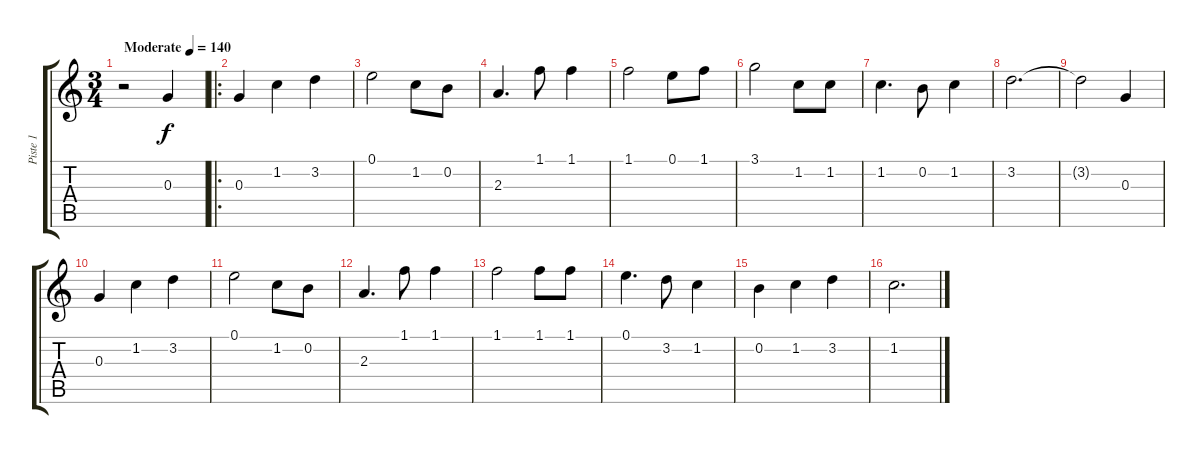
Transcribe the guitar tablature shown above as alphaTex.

\track ("Piste 1" "Piste 1") {instrument acousticguitarsteel}
\staff {score tabs}
\tuning (E4 B3 G3 D3 A2 E2) {hide}
\ts (3 4)
\tempo (140 "Moderate")
\clef g2
\ks c
r.2{dy f instrument acousticguitarsteel} 0.3.4 |
\ro
0.3.4 1.2.4 3.2.4 |
0.1.2 1.2.8 0.2.8 |
2.3.4{d} 1.1.8 1.1.4 |
1.1.2 0.1.8 1.1.8 |
3.1.2 1.2.8 1.2.8 |
1.2.4{d} 0.2.8 1.2.4 |
3.2.2{d} |
3.2{t}.2 0.3.4 |
0.3.4 1.2.4 3.2.4 |
0.1.2 1.2.8 0.2.8 |
2.3.4{d} 1.1.8 1.1.4 |
1.1.2 1.1.8 1.1.8 |
0.1.4{d} 3.2.8 1.2.4 |
0.2.4 1.2.4 3.2.4 |
1.2.2{d}
